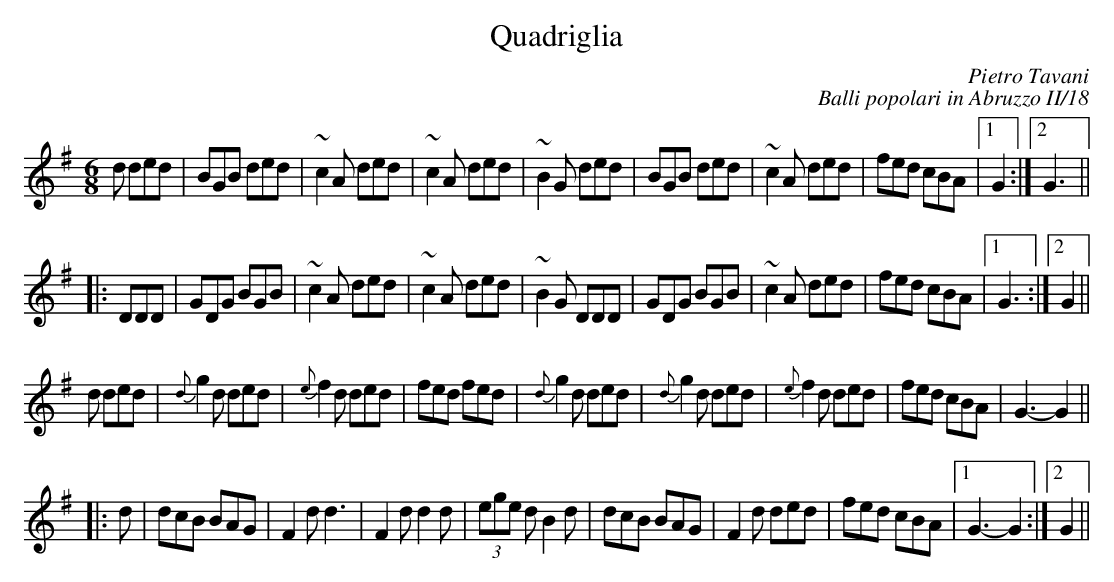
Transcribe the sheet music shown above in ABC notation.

X:1
T:Quadriglia
C:Pietro Tavani
C:Balli popolari in Abruzzo II/18
M:6/8
L:1/8
K:G
d ded|BGB ded|~c2A ded|~c2A ded|~B2G ded|\
BGB ded|~c2A ded|fed cBA|1 G2:|2 G3||
|:DDD|GDG BGB|~c2A ded|~c2A ded|~B2G DDD|\
GDG BGB|~c2A ded|fed cBA|1 G3:|2 G2||
d ded|{d}g2d ded|{e}f2d ded|fed fed|{d}g2d ded|\
{d}g2d ded|{e}f2d ded|fed cBA|G3-G2||
|:d|dcB BAG|F2d d3|F2d d2d|(3ege d B2d|\
dcB BAG|F2d ded|fed cBA|1 G3-G2:|2 G2||
